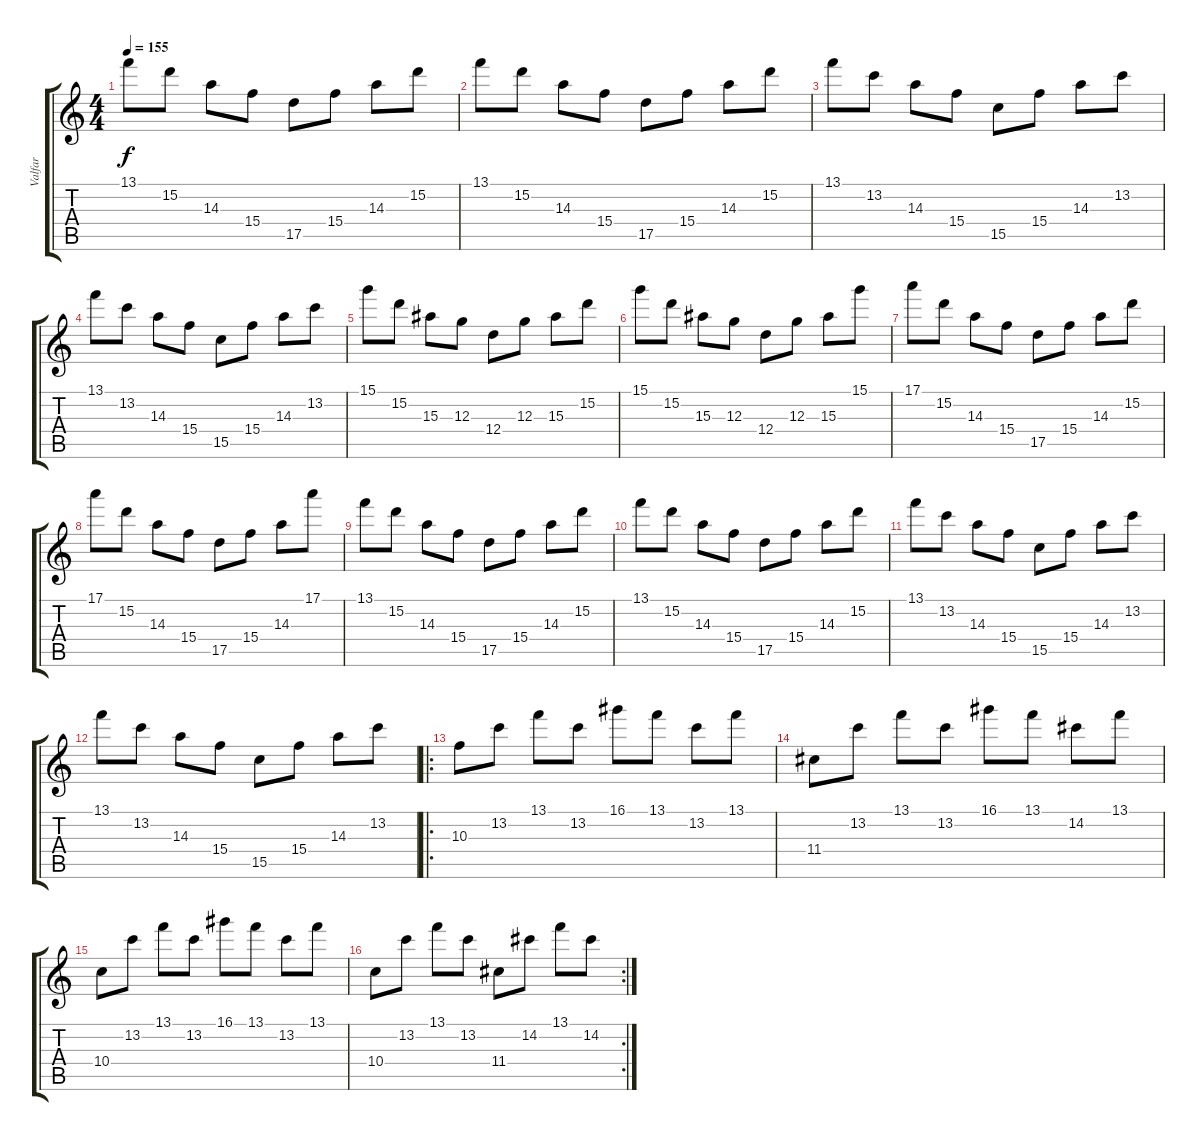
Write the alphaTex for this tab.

\track ("Valfar" "Valfar") {instrument overdrivenguitar}
\staff {score tabs}
\tuning (E4 B3 G3 D3 A2 E2) {hide}
\ts (4 4)
\tempo 155
\clef g2
\ks c
13.1.8{dy f} 15.2.8 14.3.8 15.4.8 17.5.8 15.4.8 14.3.8 15.2.8 |
13.1.8 15.2.8 14.3.8 15.4.8 17.5.8 15.4.8 14.3.8 15.2.8 |
13.1.8 13.2.8 14.3.8 15.4.8 15.5.8 15.4.8 14.3.8 13.2.8 |
13.1.8 13.2.8 14.3.8 15.4.8 15.5.8 15.4.8 14.3.8 13.2.8 |
15.1.8 15.2.8 15.3.8 12.3.8 12.4.8 12.3.8 15.3.8 15.2.8 |
15.1.8 15.2.8 15.3.8 12.3.8 12.4.8 12.3.8 15.3.8 15.1.8 |
17.1.8 15.2.8 14.3.8 15.4.8 17.5.8 15.4.8 14.3.8 15.2.8 |
17.1.8 15.2.8 14.3.8 15.4.8 17.5.8 15.4.8 14.3.8 17.1.8 |
13.1.8 15.2.8 14.3.8 15.4.8 17.5.8 15.4.8 14.3.8 15.2.8 |
13.1.8 15.2.8 14.3.8 15.4.8 17.5.8 15.4.8 14.3.8 15.2.8 |
13.1.8 13.2.8 14.3.8 15.4.8 15.5.8 15.4.8 14.3.8 13.2.8 |
13.1.8 13.2.8 14.3.8 15.4.8 15.5.8 15.4.8 14.3.8 13.2.8 |
\ro
10.3.8 13.2.8 13.1.8 13.2.8 16.1.8 13.1.8 13.2.8 13.1.8 |
11.4.8 13.2.8 13.1.8 13.2.8 16.1.8 13.1.8 14.2.8 13.1.8 |
10.4.8 13.2.8 13.1.8 13.2.8 16.1.8 13.1.8 13.2.8 13.1.8 |
\rc 2
10.4.8 13.2.8 13.1.8 13.2.8 11.4.8 14.2.8 13.1.8 14.2.8
